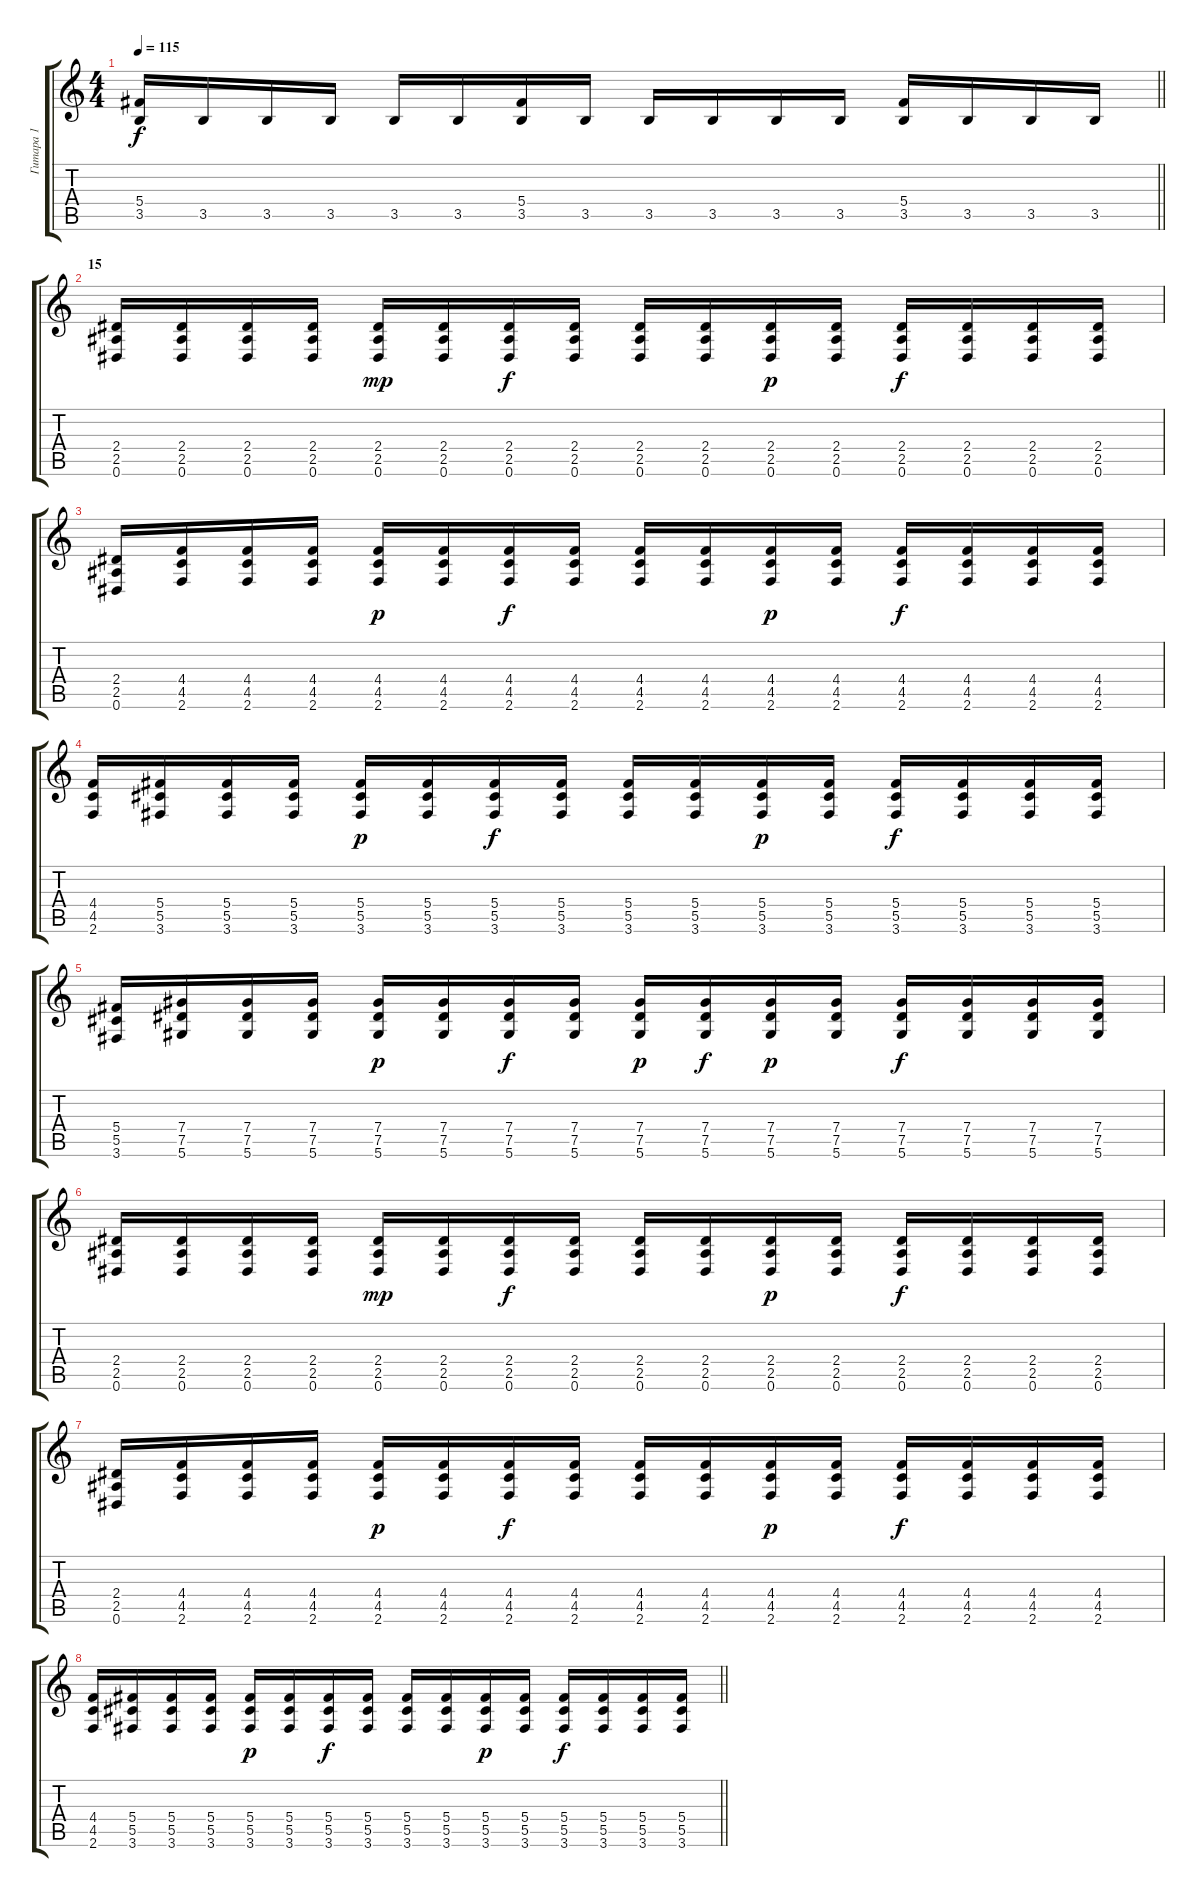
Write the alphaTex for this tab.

\track ("Гитара 1" "Гитара 1") {instrument distortionguitar}
\staff {score tabs}
\tuning (Eb4 Bb3 Gb3 Db3 Ab2 Eb2) {hide}
\ts (4 4)
\tempo 115
\clef g2
\barLineRight lightlight
\ks c
(5.4 3.5).16{dy f} 3.5.16 3.5.16 3.5.16 3.5.16 3.5.16 (5.4 3.5).16 3.5.16 3.5.16 3.5.16 3.5.16 3.5.16 (5.4 3.5).16 3.5.16 3.5.16 3.5.16 |
\section ("" "15")
(2.4 2.5 0.6).16 (2.4 2.5 0.6).16 (2.4 2.5 0.6).16 (2.4 2.5 0.6).16 (2.4 2.5 0.6).16{dy mp} (2.4 2.5 0.6).16 (2.4 2.5 0.6).16{dy f} (2.4 2.5 0.6).16 (2.4 2.5 0.6).16 (2.4 2.5 0.6).16 (2.4 2.5 0.6).16{dy p} (2.4 2.5 0.6).16 (2.4 2.5 0.6).16{dy f} (2.4 2.5 0.6).16 (2.4 2.5 0.6).16 (2.4 2.5 0.6).16 |
(2.4 2.5 0.6).16 (4.4 4.5 2.6).16 (4.4 4.5 2.6).16 (4.4 4.5 2.6).16 (4.4 4.5 2.6).16{dy p} (4.4 4.5 2.6).16 (4.4 4.5 2.6).16{dy f} (4.4 4.5 2.6).16 (4.4 4.5 2.6).16 (4.4 4.5 2.6).16 (4.4 4.5 2.6).16{dy p} (4.4 4.5 2.6).16 (4.4 4.5 2.6).16{dy f} (4.4 4.5 2.6).16 (4.4 4.5 2.6).16 (4.4 4.5 2.6).16 |
(4.4 4.5 2.6).16 (5.4 5.5 3.6).16 (5.4 5.5 3.6).16 (5.4 5.5 3.6).16 (5.4 5.5 3.6).16{dy p} (5.4 5.5 3.6).16 (5.4 5.5 3.6).16{dy f} (5.4 5.5 3.6).16 (5.4 5.5 3.6).16 (5.4 5.5 3.6).16 (5.4 5.5 3.6).16{dy p} (5.4 5.5 3.6).16 (5.4 5.5 3.6).16{dy f} (5.4 5.5 3.6).16 (5.4 5.5 3.6).16 (5.4 5.5 3.6).16 |
(5.4 5.5 3.6).16 (7.4 7.5 5.6).16 (7.4 7.5 5.6).16 (7.4 7.5 5.6).16 (7.4 7.5 5.6).16{dy p} (7.4 7.5 5.6).16 (7.4 7.5 5.6).16{dy f} (7.4 7.5 5.6).16 (7.4 7.5 5.6).16{dy p} (7.4 7.5 5.6).16{dy f} (7.4 7.5 5.6).16{dy p} (7.4 7.5 5.6).16 (7.4 7.5 5.6).16{dy f} (7.4 7.5 5.6).16 (7.4 7.5 5.6).16 (7.4 7.5 5.6).16 |
(2.4 2.5 0.6).16 (2.4 2.5 0.6).16 (2.4 2.5 0.6).16 (2.4 2.5 0.6).16 (2.4 2.5 0.6).16{dy mp} (2.4 2.5 0.6).16 (2.4 2.5 0.6).16{dy f} (2.4 2.5 0.6).16 (2.4 2.5 0.6).16 (2.4 2.5 0.6).16 (2.4 2.5 0.6).16{dy p} (2.4 2.5 0.6).16 (2.4 2.5 0.6).16{dy f} (2.4 2.5 0.6).16 (2.4 2.5 0.6).16 (2.4 2.5 0.6).16 |
(2.4 2.5 0.6).16 (4.4 4.5 2.6).16 (4.4 4.5 2.6).16 (4.4 4.5 2.6).16 (4.4 4.5 2.6).16{dy p} (4.4 4.5 2.6).16 (4.4 4.5 2.6).16{dy f} (4.4 4.5 2.6).16 (4.4 4.5 2.6).16 (4.4 4.5 2.6).16 (4.4 4.5 2.6).16{dy p} (4.4 4.5 2.6).16 (4.4 4.5 2.6).16{dy f} (4.4 4.5 2.6).16 (4.4 4.5 2.6).16 (4.4 4.5 2.6).16 |
\barLineRight lightlight
(4.4 4.5 2.6).16 (5.4 5.5 3.6).16 (5.4 5.5 3.6).16 (5.4 5.5 3.6).16 (5.4 5.5 3.6).16{dy p} (5.4 5.5 3.6).16 (5.4 5.5 3.6).16{dy f} (5.4 5.5 3.6).16 (5.4 5.5 3.6).16 (5.4 5.5 3.6).16 (5.4 5.5 3.6).16{dy p} (5.4 5.5 3.6).16 (5.4 5.5 3.6).16{dy f} (5.4 5.5 3.6).16 (5.4 5.5 3.6).16 (5.4 5.5 3.6).16
